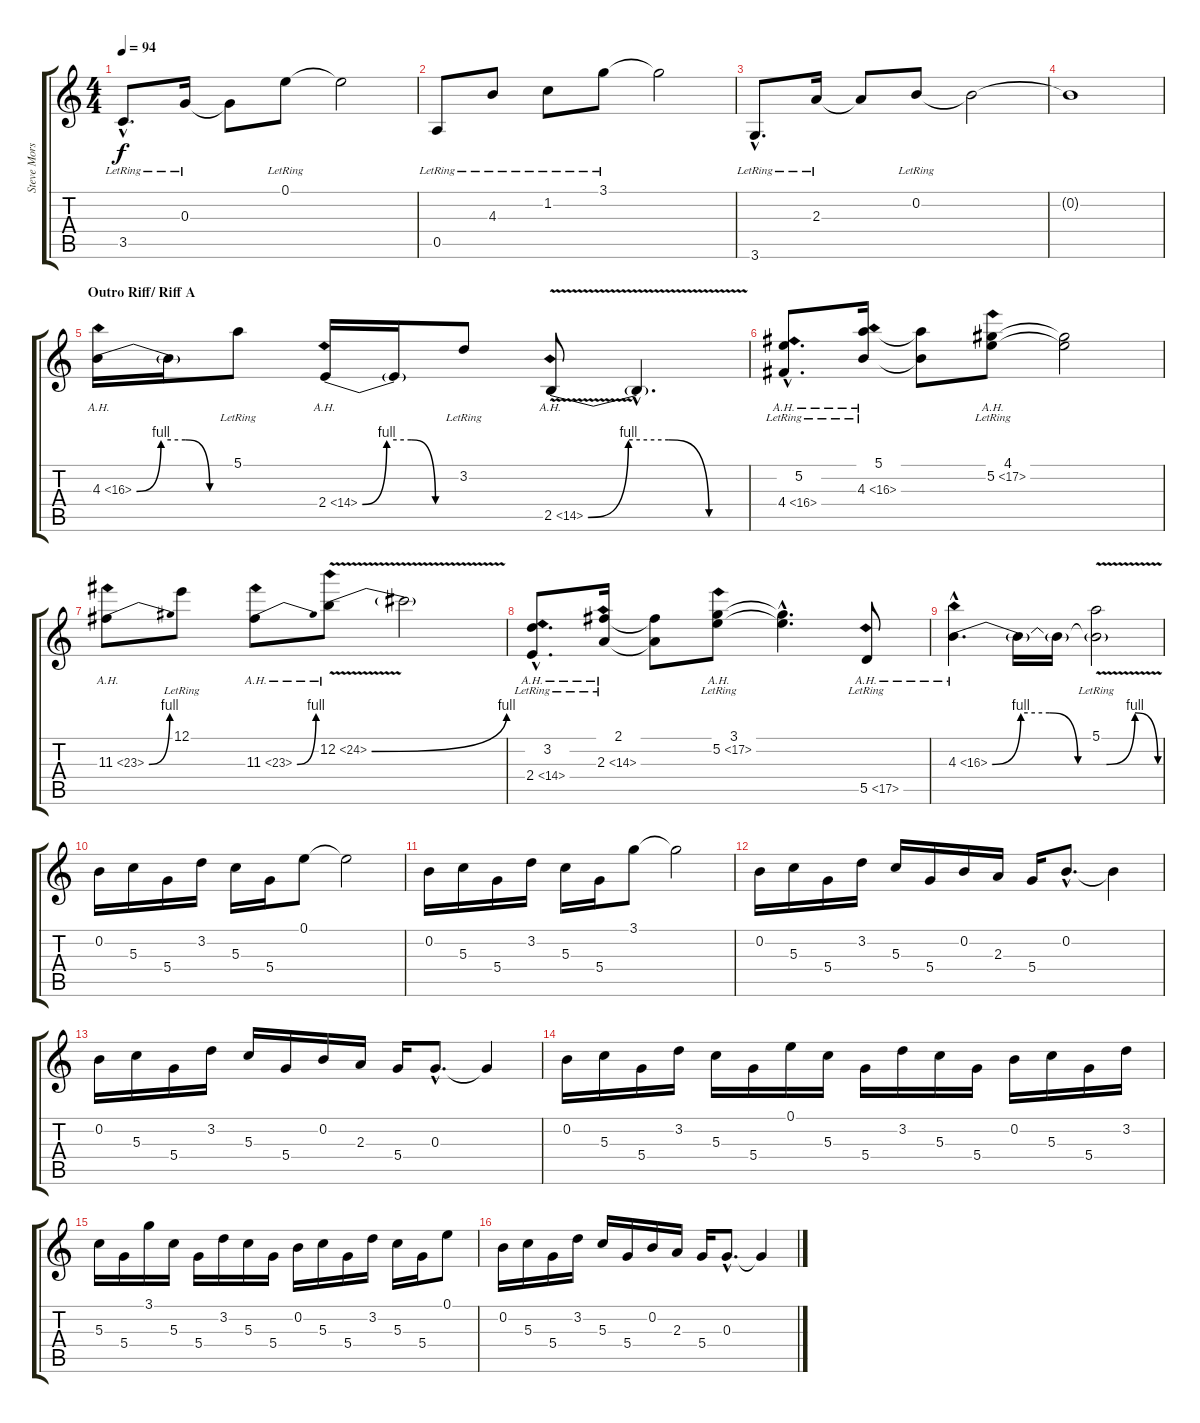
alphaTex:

\track ("Steve Morse Guitar I" "Steve Mors") {instrument electricguitarclean}
\staff {score tabs}
\tuning (E4 B3 G3 D3 A2 E2) {hide}
\ts (4 4)
\tempo 94
\clef g2
\ks c
3.5{hac lr}.8{d dy f} 0.3{lr}.16 0.3{t}.8 0.1{lr}.8 0.1{t}.2 |
0.5{lr}.8 4.3{lr}.8 1.2{lr}.8 3.1{lr}.8 3.1{t}.2 |
3.6{hac lr}.8{d} 2.3{lr}.16 2.3{t}.8 0.2{lr}.8 0.2{t}.2 |
0.2{t}.1 |
\section ("" "Outro Riff/ Riff A")
4.3{be (custom 0 0 15 4 30 4 45 0 60 0) ah 12}.16 4.3{t}.16 5.1{lr}.8 2.4{be (custom 0 0 15 4 30 4 45 0 60 0) ah 12}.16 2.4{t}.16 3.2{lr}.8 2.5{be (custom 0 0 15 4 30 4 45 0 60 0) ah 12 v}.8 2.5{hac t}.4{d} |
(5.2{hac lr} 4.4{ah 12 hac lr}).8{d} (5.1{lr} 4.3{ah 12 lr}).16 (5.1{t} 4.3{t}).8 (4.1{lr} 5.2{ah 12 lr}).8 (4.1{t} 5.2{t}).2 |
11.3{be (bend 0 0 60 4) ah 12}.8 12.1{lr}.8 11.3{be (bend 0 0 60 4) ah 12}.8 12.2{be (bend 0 0 60 4) ah 12 v}.8 12.2{t}.2 |
(3.2{hac lr} 2.4{ah 12 hac lr}).8{d} (2.1{lr} 2.3{ah 12 lr}).16 (2.1{t} 2.3{t}).8 (3.1{lr} 5.2{ah 12 lr}).8 (3.1{hac t} 5.2{hac t}).4{d} 5.5{ah 12 lr}.8 |
4.3{be (custom 0 0 10 4 20 4 30 0 40 0 50 4 58 0 60 0) ah 12 hac}.4{d} 4.3{t}.16 4.3{t}.16 (5.1{v lr} 4.3{t}).2 |
0.2.16 5.3.16 5.4.16 3.2.16 5.3.16 5.4.16 0.1.8 0.1{t}.2 |
0.2.16 5.3.16 5.4.16 3.2.16 5.3.16 5.4.16 3.1.8 3.1{t}.2 |
0.2.16 5.3.16 5.4.16 3.2.16 5.3.16 5.4.16 0.2.16 2.3.16 5.4.16 0.2{hac}.8{d} 0.2{t}.4 |
0.2.16 5.3.16 5.4.16 3.2.16 5.3.16 5.4.16 0.2.16 2.3.16 5.4.16 0.3{hac}.8{d} 0.3{t}.4 |
0.2.16 5.3.16 5.4.16 3.2.16 5.3.16 5.4.16 0.1.16 5.3.16 5.4.16 3.2.16 5.3.16 5.4.16 0.2.16 5.3.16 5.4.16 3.2.16 |
5.3.16 5.4.16 3.1.16 5.3.16 5.4.16 3.2.16 5.3.16 5.4.16 0.2.16 5.3.16 5.4.16 3.2.16 5.3.16 5.4.16 0.1.8 |
0.2.16 5.3.16 5.4.16 3.2.16 5.3.16 5.4.16 0.2.16 2.3.16 5.4.16 0.3{hac}.8{d} 0.3{t}.4
